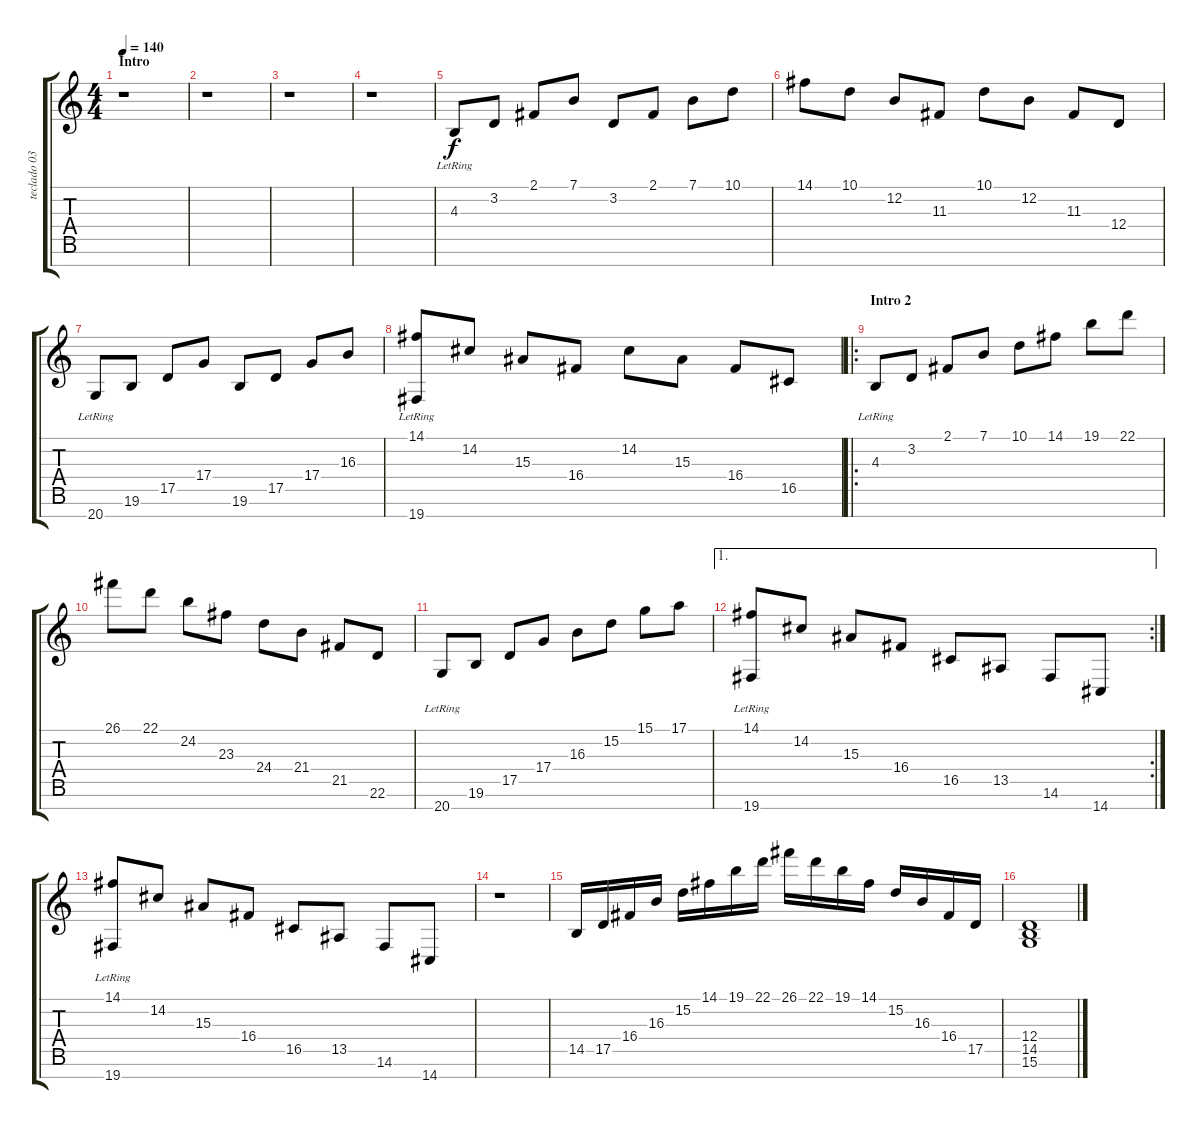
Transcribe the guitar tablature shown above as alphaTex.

\track ("teclado 03 (harpa + synth + \"chuva\")" "teclado 03") {instrument orchestralharp}
\staff {score tabs}
\tuning (E4 B3 G3 D3 A2 E2 B1) {hide}
\ts (4 4)
\section ("" "Intro")
\tempo 140
\clef g2
\ks c
r.1{dy f instrument orchestralharp} |
r.1 |
r.1 |
r.1 |
4.3{lr}.8 3.2.8 2.1.8 7.1.8 3.2.8 2.1.8 7.1.8 10.1.8 |
14.1.8 10.1.8 12.2.8 11.3.8 10.1.8 12.2.8 11.3.8 12.4.8 |
20.7{lr}.8 19.6.8 17.5.8 17.4.8 19.6.8 17.5.8 17.4.8 16.3.8 |
(14.1 19.7{lr}).8 14.2.8 15.3.8 16.4.8 14.2.8 15.3.8 16.4.8 16.5.8 |
\ro
\section ("" "Intro 2")
4.3{lr}.8 3.2.8 2.1.8 7.1.8 10.1.8 14.1.8 19.1.8 22.1.8 |
26.1.8 22.1.8 24.2.8 23.3.8 24.4.8 21.4.8 21.5.8 22.6.8 |
20.7{lr}.8 19.6.8 17.5.8 17.4.8 16.3.8 15.2.8 15.1.8 17.1.8 |
\ae 1
\rc 2
(14.1 19.7{lr}).8 14.2.8 15.3.8 16.4.8 16.5.8 13.5.8 14.6.8 14.7.8 |
(14.1 19.7{lr}).8 14.2.8 15.3.8 16.4.8 16.5.8 13.5.8 14.6.8 14.7.8 |
r.1 |
14.5.16{volume 10 instrument electricgrandpiano} 17.5.16 16.4.16 16.3.16 15.2.16 14.1.16 19.1.16 22.1.16 26.1.16 22.1.16 19.1.16 14.1.16 15.2.16 16.3.16 16.4.16 17.5.16 |
(12.4 14.5 15.6).1
